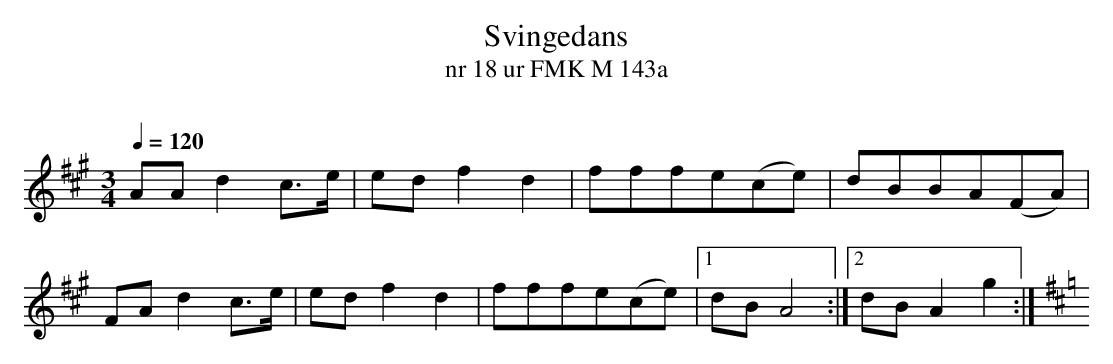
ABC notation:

X:1
T:Svingedans
T:nr 18 ur FMK M 143a
O:
M:3/4
L:1/8
Q:1/4=120
K:A
AA d2 c>e | ed f2 d2 | fffe(ce) | dBBA(FA) |
FA d2 c>e | ed f2 d2 | fffe(ce) |1 dB A4 :|2 dB A2 g2 :|
K:D
|:  :|
